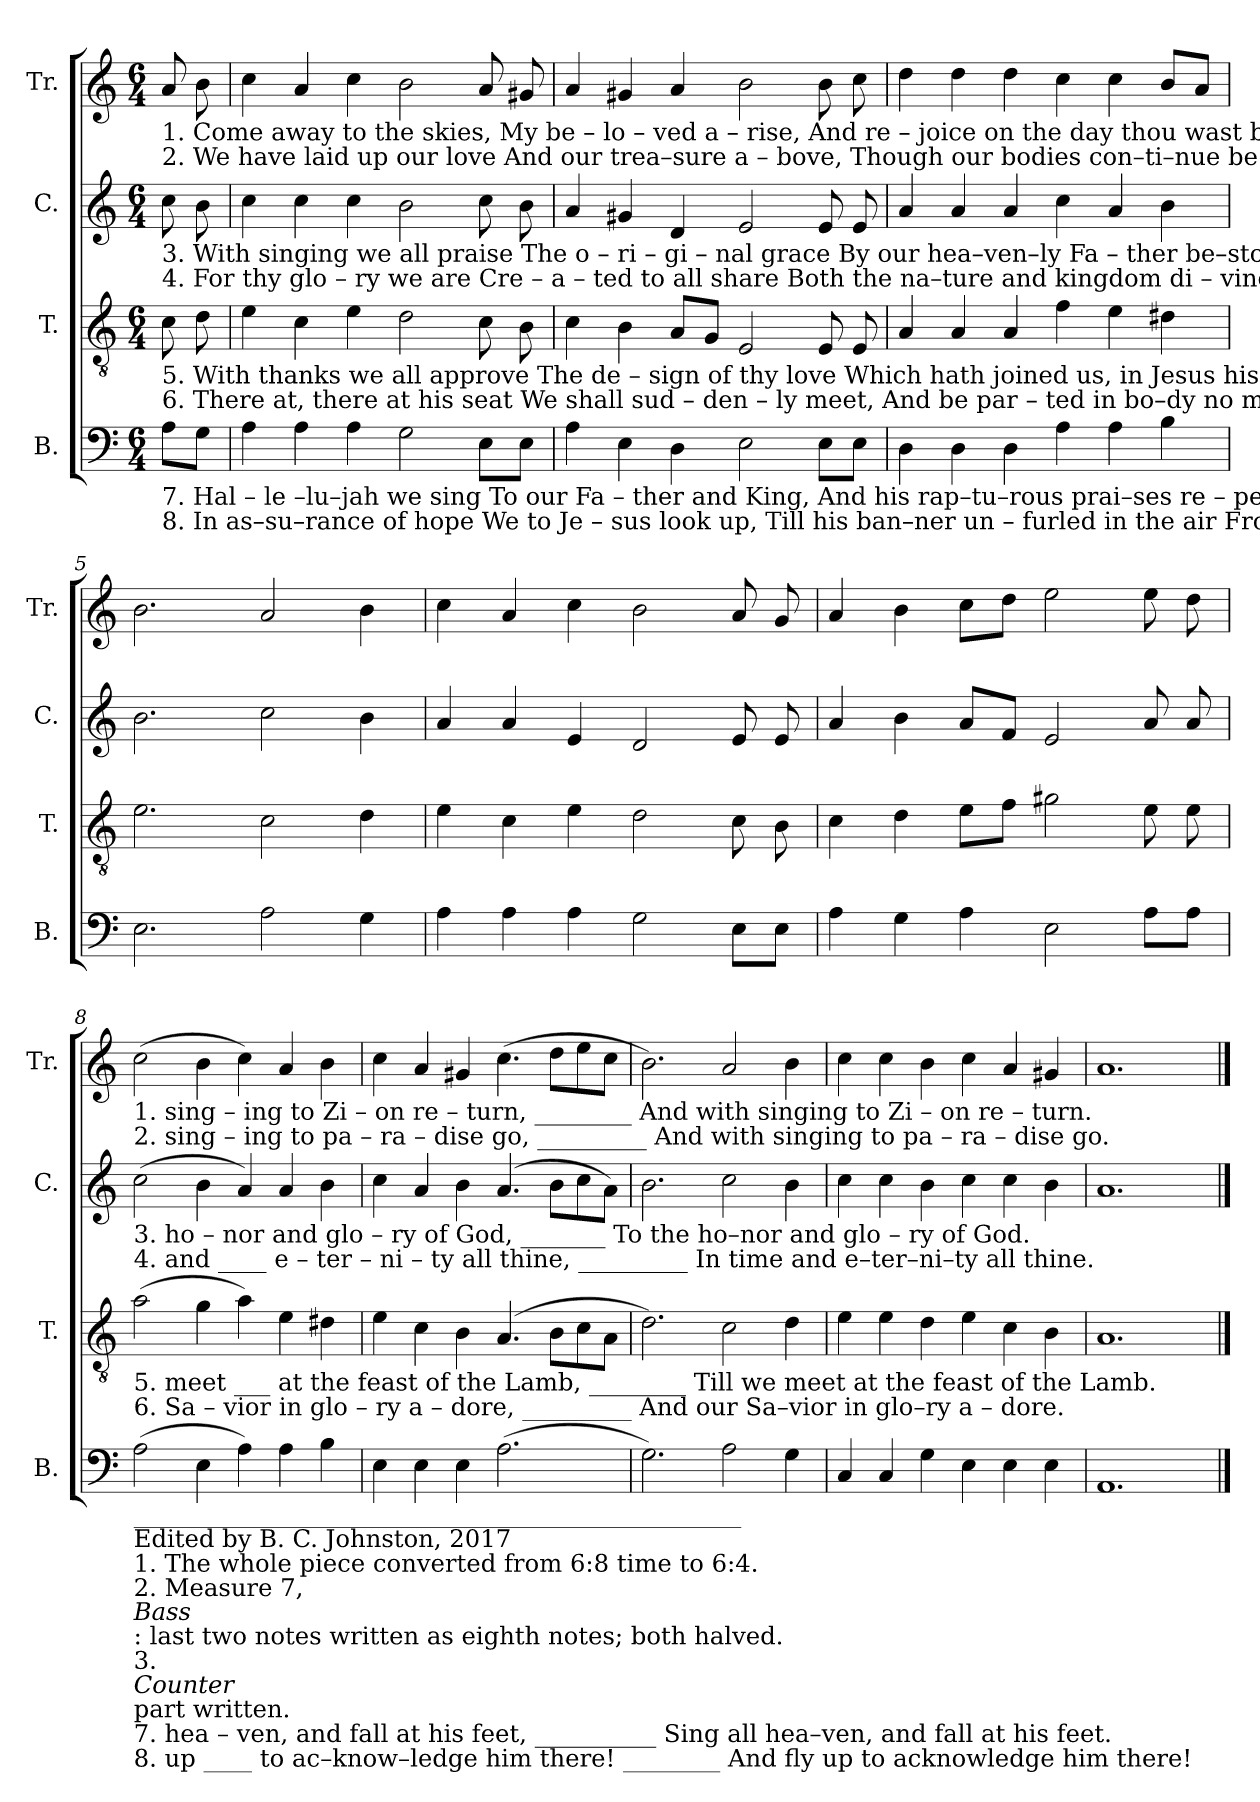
**kern	**kern	**kern	**kern
*part4	*part3	*part2	*part1
*staff4	*staff3	*staff2	*staff1
*I"B.	*I"T.	*I"C.	*I"Tr.
*I'B.	*I'T.	*I'C.	*I'Tr.
*clefF4	*clefGv2	*clefG2	*clefG2
*k[]	*k[]	*k[]	*k[]
*M6/4	*M6/4	*M6/4	*M6/4
*MM120	*MM120	*MM120	*MM120
=1	=1	=1	=1
!	!	!	!LO:TX:b:t=1. Come  away  to  the  skies,   My  be   –  lo – ved  a    –  rise,   And  re – joice on the day  thou  wast   born,  On   the  fes–ti –val  day   Come ex – ul – ting  a  – way,  And with
!	!	!	!LO:TX:b:t=2. We  have  laid  up our love   And  our    trea–sure  a  – bove,  Though our bodies con–ti–nue  be  –   low;  The redeemed of the Lord  We  re–mem–ber  his  word,  And with
!	!	!LO:TX:b:t=3. With singing  we  all  praise   The  o   –   ri  –  gi – nal    grace   By  our  hea–ven–ly  Fa – ther  be–stowed,   Our  be – ing  re–ceive   From  his  boun – ty,  and  live   To   the	!
!	!	!LO:TX:b:t=4. For  thy  glo – ry  we  are  Cre  –  a   –   ted    to   all       share   Both  the  na–ture  and  kingdom  di – vine&colon;  Cre – a – ted  all  a–gain,  That our  souls  may  re – main   In time	!
!	!LO:TX:b:t=5. With thanks we all approve  The  de – sign   of   thy     love  Which  hath  joined  us,  in  Jesus  his  name,   So    u–ni – ted in heart,  That  we  ne – ver   can    part,    Till  we	!	!
!	!LO:TX:b:t=6. There at, there at  his  seat   We   shall    sud – den – ly  meet,  And  be  par – ted    in  bo–dy      no   more,  We shall sing to our lyres   With  the  hea–ven–ly  choirs,   And our	!	!
!LO:TX:b:t=7. Hal – le –lu–jah we  sing    To      our    Fa –  ther  and  King,  And  his  rap–tu–rous  prai–ses  re    –  peat;   To the Lamb that was slain  Hal – le – lu – jah  a  –  gain   Sing  all	!	!	!
!LO:TX:b:t=8.  In  as–su–rance  of  hope  We     to      Je  –   sus   look  up,      Till    his  ban–ner  un – furled  in  the   air    From our grave we doth see, And   cry  out  "It   is    he!"  And fly	!	!	!
8A!\L	8c!\	8cc!\	8a!/
8G!\J	8d!\	8b!\	8b!\
=2	=2	=2	=2
4A!\	4e!\	4cc!\	4cc!\
4A!\	4c!\	4cc!\	4a!/
4A!\	4e!\	4cc!\	4cc!\
2G!\	2d!\	2b!\	2b!\
8E!\L	8c!\	8cc!\	8a!/
8E!\J	8B!\	8b!\	8g#X!/
=3	=3	=3	=3
4A!\	4c!\	4a!/	4a!/
4E!\	4B!\	4g#X!/	4g#X!/
4D!\	8A!/L	4d!/	4a!/
.	8G!/J	.	.
2E!\	2E!/	2e!/	2b!\
8E!\L	8E!/	8e!/	8b!\
8E!\J	8E!/	8e!/	8cc!\
=4	=4	=4	=4
4D!\	4A!/	4a!/	4dd!\
4D!\	4A!/	4a!/	4dd!\
4D!\	4A!/	4a!/	4dd!\
4A!\	4f!\	4cc!\	4cc!\
4A!\	4e!\	4a!/	4cc!\
4B!\	4d#X!\	4b!\	8b!/L
.	.	.	8a!/J
=5	=5	=5	=5
2.E!\	2.e!\	2.b!\	2.b!\
2A!\	2c!\	2cc!\	2a!/
4G!\	4d!\	4b!\	4b!\
=6	=6	=6	=6
4A!\	4e!\	4a!/	4cc!\
4A!\	4c!\	4a!/	4a!/
4A!\	4e!\	4e!/	4cc!\
2G!\	2d!\	2d!/	2b!\
8E!\L	8c!\	8e!/	8a!/
8E!\J	8B!\	8e!/	8g!/
=7	=7	=7	=7
4A!\	4c!\	4a!/	4a!/
4G!\	4d!\	4b!\	4b!\
4A!\	8e!\L	8a!/L	8cc!\L
.	8f!\J	8f!/J	8dd!\J
2E!\	2g#X!\	2e!/	2ee!\
8A!\L	8e!\	8a!/	8ee!\
8A!\J	8e!\	8a!/	8dd!\
!!LO:LB:g=z
=8	=8	=8	=8
!	!	!	!LO:TX:b:t=1. sing    –     ing  to    Zi – on   re  –  turn, ________ And with singing  to  Zi – on  re  –  turn.
!	!	!	!LO:TX:b:t=2. sing    –     ing  to     pa –  ra – dise go, _________ And  with singing  to  pa – ra – dise  go.
!	!	!LO:TX:b:t=3. ho      –      nor  and  glo – ry   of    God, _______    To   the  ho–nor and  glo – ry   of    God.	!
!	!	!LO:TX:b:t=4. and ____ e – ter – ni – ty   all     thine, _________   In  time  and  e–ter–ni–ty   all    thine.	!
!	!LO:TX:b:t=5. meet ___ at   the  feast  of  the   Lamb, ________    Till  we meet at the feast of the  Lamb.	!	!
!	!LO:TX:b:t=6. Sa      –     vior  in  glo – ry   a   –   dore, _________  And our Sa–vior in glo–ry  a  –  dore.	!	!
!LO:TX:b:t=__________________________________________________	!	!	!
!LO:TX:b:t=Edited by B. C. Johnston, 2017	!	!	!
!LO:TX:b:t=1. The whole piece converted from 6&colon;8 time to 6&colon;4.	!	!	!
!LO:TX:b:t=2. Measure 7,	!	!	!
!LO:TX:b:i:t=Bass	!	!	!
!LO:TX:b:t=&colon; last two notes written as eighth notes; both halved.	!	!	!
!LO:TX:b:t=3.	!	!	!
!LO:TX:b:i:t=Counter	!	!	!
!LO:TX:b:t=part written.	!	!	!
!LO:TX:b:t=7. hea     –    ven, and  fall   at    his  feet, __________    Sing  all  hea–ven, and  fall  at  his  feet.	!	!	!
!LO:TX:b:t=8. up ____  to ac–know–ledge him there! ________    And  fly up to acknowledge him there!	!	!	!
(2A!\	(2a!\	(2cc!\	(2cc!\
4E!\	4g!\	4b!\	4b!\
4A!\)	4a!\)	4a!/)	4cc!\)
4A!\	4e!\	4a!/	4a!/
4B!\	4d#X!\	4b!\	4b!\
=9	=9	=9	=9
4E!\	4e!\	4cc!\	4cc!\
4E!\	4c!\	4a!/	4a!/
4E!\	4B!\	4b!\	4g#X!/
(2.A!\	(4.A!/	(4.a!/	(4.cc!\
.	8B!\L	8b!\L	8dd!\L
.	8c!\	8cc!\	8ee!\
.	8A!\J	8a!\J)	8cc!\J
=10	=10	=10	=10
2.G!\)	2.d!\)	2.b!\	2.b!\)
2A!\	2c!\	2cc!\	2a!/
4G!\	4d!\	4b!\	4b!\
=11	=11	=11	=11
4C!/	4e!\	4cc!\	4cc!\
4C!/	4e!\	4cc!\	4cc!\
4G!\	4d!\	4b!\	4b!\
4E!\	4e!\	4cc!\	4cc!\
4E!\	4c!\	4cc!\	4a!/
4E!\	4B!\	4b!\	4g#X!/
=12	=12	=12	=12
1.AA!	1.A!	1.a!	1.a!
==	==	==	==
*-	*-	*-	*-
